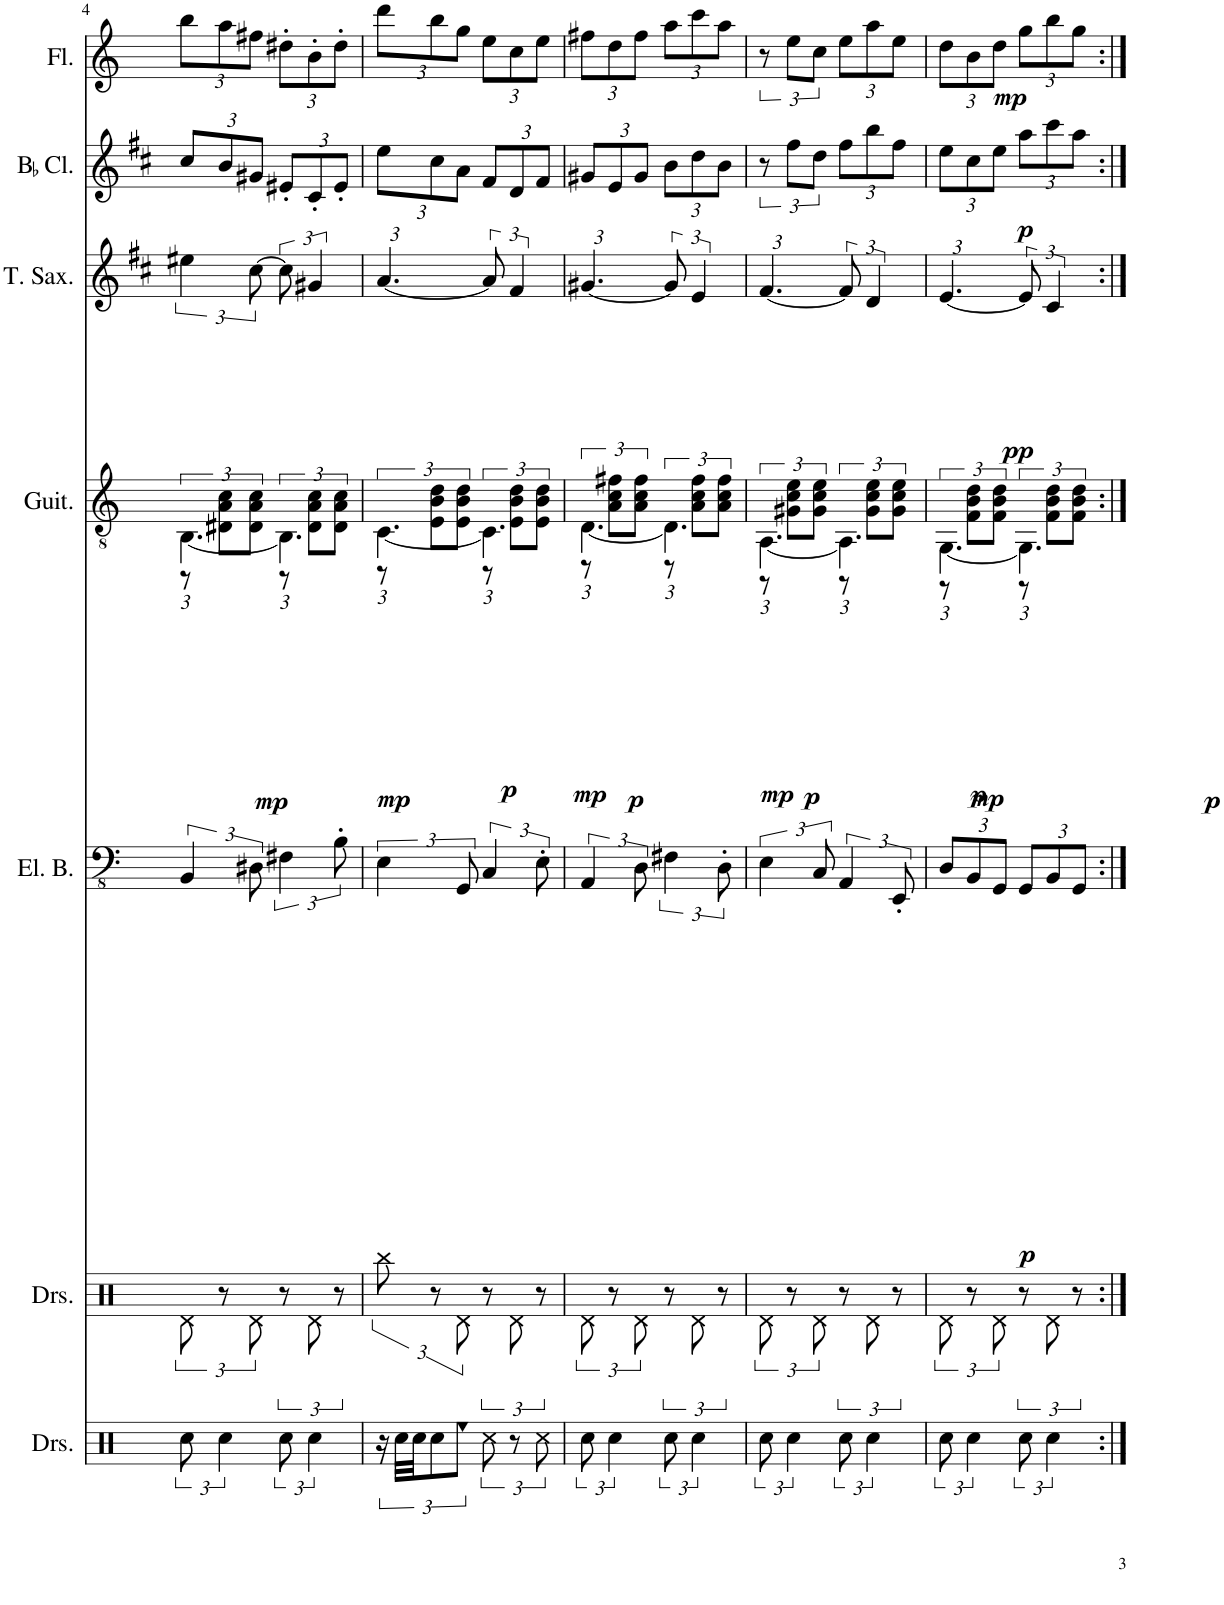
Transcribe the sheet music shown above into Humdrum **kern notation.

**kern	**dynam	**kern	**kern	**dynam	**kern	**dynam	**kern	**dynam	**kern	**dynam	**kern	**dynam
*part7	*part7	*part6	*part5	*part5	*part4	*part4	*part3	*part3	*part2	*part2	*part1	*part1
*staff7	*staff7	*staff6	*staff5	*staff5	*staff4	*staff4	*staff3	*staff3	*staff2	*staff2	*staff1	*staff1
*I"Drumset	*	*I"Drumset	*I"Electric Bass	*	*I"Guitar	*	*I"Tenor Saxophone	*	*I"BaccidentalFlat Clarinet	*	*I"Flute	*
*I'Drs.	*	*I'Drs.	*I'El. B.	*	*I'Guit.	*	*I'T. Sax.	*	*I'BaccidentalFlat Cl.	*	*I'Fl.	*
!!LO:PB:g=z
*clefX	*	*clefX	*clefFv4	*	*clefGv2	*	*clefG2	*	*clefG2	*	*clefG2	*
*	*	*	*	*	*	*	*Trd8c14	*	*Trd1c2	*	*	*
*k[]	*	*k[]	*k[]	*	*k[]	*	*k[f#c#]	*	*k[f#c#]	*	*k[]	*
*	*	*M2/4	*M2/4	*	*	*	*M2/4	*	*M2/4	*	*M2/4	*
=4	=4	=4	=4	=4	=4	=4	=4	=4	=4	=4	=4	=4
*	*	*	*	*	*^	*	*	*	*	*	*	*
*	*	*	*	*	*	*	*	*	*	*Xbrackettup	*	*Xbrackettup	*
!	!	!	!	!	!	!	!LO:DY:b	!	!	!	!	!	!
12Rcc\	.	12Rd\	6BBB/	.	[6.BB\	12r	mp	6ee#X\	.	12cc#/L	.	12bb\L	.
6Rcc\	.	12r	.	.	.	12D#X\ 12A\ 12c\L	.	.	.	12b/	.	12aa\	.
.	.	12Rd\	12DD#X\	.	.	12D#\ 12A\ 12c\J	.	[12cc#\	.	12g#X/J	.	12ff#X\J	.
!	!	!	!	!	!	!	!LO:DY:b	!	!	!	!	!	!
12Rcc\	.	12r	6FF#X\	.	6.BB\]	12r	p	12cc#\]	.	12e#X'/L	.	12dd#X'\L	.
6Rcc\	.	12Rd\	.	.	.	12D#\ 12A\ 12c\L	.	6g#X/	.	12c#'/	.	12b'\	.
.	.	12r	12BB'\	.	.	12D#\ 12A\ 12c\J	.	.	.	12e#'/J	.	12dd#'\J	.
=5	=5	=5	=5	=5	=5	=5	=5	=5	=5	=5	=5	=5	=5
!	!LO:DY:b	!	!	!	!	!	!LO:DY:b	!	!	!	!	!	!
24r	p	12Rbb\	6EE\	.	[6.C\	12r	mp	[6.a/	.	12ee\L	.	12ddd\L	.
48Rcc\LLL	.	.	.	.	.	.	.	.	.	.	.	.	.
48Rcc\JJ	.	.	.	.	.	.	.	.	.	.	.	.	.
12Rcc\	.	12r	.	.	.	12E\ 12B\ 12d\L	.	.	.	12cc#\	.	12bb\	.
12Ree\J	.	12Rd\	12GGG/	.	.	12E\ 12B\ 12d\J	.	.	.	12a\J	.	12gg\J	.
!	!LO:DY:b	!	!	!	!	!	!LO:DY:b	!	!	!	!	!	!
12Rcc\	mf	12r	6CC/	.	6.C\]	12r	p	12a/]	.	12f#/L	.	12ee\L	.
12r	.	12Rd\	.	.	.	12E\ 12B\ 12d\L	.	6f#/	.	12d/	.	12cc\	.
12Rcc\	.	12r	12EE'\	.	.	12E\ 12B\ 12d\J	.	.	.	12f#/J	.	12ee\J	.
=6	=6	=6	=6	=6	=6	=6	=6	=6	=6	=6	=6	=6	=6
!	!LO:DY:b	!	!	!	!	!	!LO:DY:b	!	!	!	!	!	!
12Rcc\	p	12Rd\	6AAA/	.	[6.D\	12r	mp	[6.g#X/	.	12g#X/L	.	12ff#X\L	.
6Rcc\	.	12r	.	.	.	12A\ 12c\ 12f#X\L	.	.	.	12e/	.	12dd\	.
.	.	12Rd\	12DD\	.	.	12A\ 12c\ 12f#\J	.	.	.	12g#/J	.	12ff#\J	.
!	!	!	!	!	!	!	!LO:DY:b	!	!	!	!	!	!
12Rcc\	.	12r	6FF#X\	.	6.D\]	12r	p	12g#/]	.	12b\L	.	12aa\L	.
6Rcc\	.	12Rd\	.	.	.	12A\ 12c\ 12f#\L	.	6e/	.	12dd\	.	12ccc\	.
.	.	12r	12DD'\	.	.	12A\ 12c\ 12f#\J	.	.	.	12b\J	.	12aa\J	.
=7	=7	=7	=7	=7	=7	=7	=7	=7	=7	=7	=7	=7	=7
*	*	*	*	*	*	*	*	*	*	*brackettup	*	*brackettup	*
!	!	!	!	!	!	!	!LO:DY:b	!	!	!	!	!	!
12Rcc\	.	12Rd\	6EE\	.	[6.AA\	12r	mp	[6.f#/	.	12r	.	12r	.
6Rcc\	.	12r	.	.	.	12G#X\ 12c\ 12e\L	.	.	.	12ff#\L	.	12ee\L	.
.	.	12Rd\	12CC/	.	.	12G#\ 12c\ 12e\J	.	.	.	12dd\J	.	12cc\J	.
*	*	*	*	*	*	*	*	*	*	*Xbrackettup	*	*Xbrackettup	*
!	!	!	!	!	!	!	!LO:DY:b	!	!	!	!	!	!
12Rcc\	.	12r	6AAA/	.	6.AA\]	12r	p	12f#/]	.	12ff#\L	.	12ee\L	.
6Rcc\	.	12Rd\	.	.	.	12G#\ 12c\ 12e\L	.	6d/	.	12bb\	.	12aa\	.
.	.	12r	12EEE'/	.	.	12G#\ 12c\ 12e\J	.	.	.	12ff#\J	.	12ee\J	.
=8	=8	=8	=8	=8	=8	=8	=8	=8	=8	=8	=8	=8	=8
*	*	*	*Xbrackettup	*	*	*	*	*	*	*	*	*	*
!	!	!	!	!LO:DY:b	!	!	!LO:DY:b	!	!LO:DY:b	!	!LO:DY:b	!	!LO:DY:b
12Rcc\	.	12Rd\	12DD/L	p	[6.GG\	12r	mp	[6.e/	pp	12ee\L	p	12dd\L	mp
6Rcc\	.	12r	12BBB/	.	.	12F\ 12B\ 12d\L	.	.	.	12cc#\	.	12b\	.
.	.	12Rd\	12GGG/J	.	.	12F\ 12B\ 12d\J	.	.	.	12ee\J	.	12dd\J	.
!	!	!	!	!	!	!	!LO:DY:b	!	!	!	!	!	!
12Rcc\	.	12r	12GGG/L	.	6.GG\]	12r	p	12e/]	.	12aa\L	.	12gg\L	.
6Rcc\	.	12Rd\	12BBB/	.	.	12F\ 12B\ 12d\L	.	6c#/	.	12ccc#\	.	12bb\	.
.	.	12r	12GGG/J	.	.	12F\ 12B\ 12d\J	.	.	.	12aa\J	.	12gg\J	.
*	*	*	*	*	*v	*v	*	*	*	*	*	*	*
=:|!	=:|!	=:|!	=:|!	=:|!	=:|!	=:|!	=:|!	=:|!	=:|!	=:|!	=:|!	=:|!
*-	*-	*-	*-	*-	*-	*-	*-	*-	*-	*-	*-	*-
